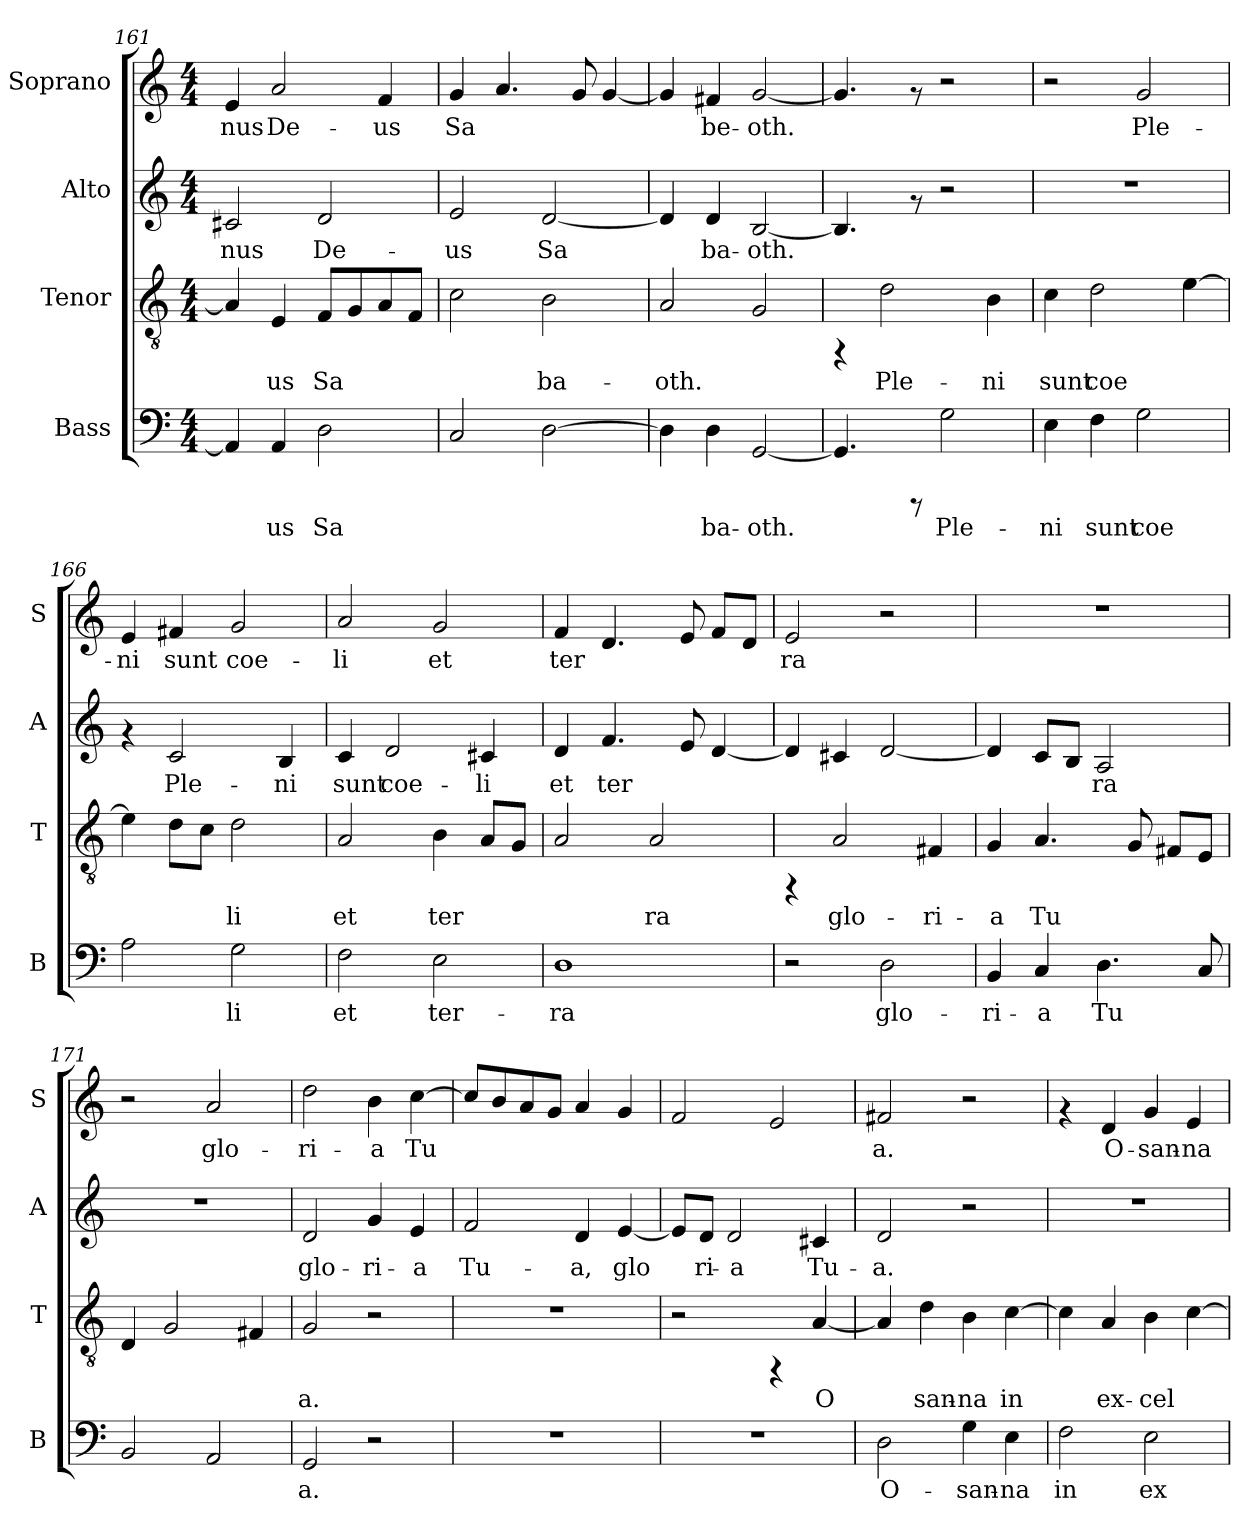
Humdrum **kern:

**kern	**text	**kern	**text	**kern	**text	**kern	**text
*part4	*part4	*part3	*part3	*part2	*part2	*part1	*part1
*staff4	*staff4	*staff3	*staff3	*staff2	*staff2	*staff1	*staff1
*I"Bass	*	*I"Tenor	*	*I"Alto	*	*I"Soprano	*
*I'B	*	*I'T	*	*I'A	*	*I'S	*
!!LO:PB:g=z
*clefF4	*	*clefGv2	*	*clefG2	*	*clefG2	*
*k[]	*	*k[]	*	*k[]	*	*k[]	*
*C:	*	*C:	*	*C:	*	*C:	*
*M4/4	*	*M4/4	*	*M4/4	*	*M4/4	*
=161	=161	=161	=161	=161	=161	=161	=161
!	!LO:LY:b:cj	!	!LO:LY:b:cj	!	!LO:LY:b:cj	!	!LO:LY:b:cj
4AA/]	--	4A/]	--	2c#X/	-nus	4e/	-nus
!	!LO:LY:b:cj	!	!LO:LY:b:cj	!	!	!	!LO:LY:b:cj
4AA/	-us	4E/	-us	.	.	2a/	De-
!	!LO:LY:b:cj	!	!LO:LY:b:cj	!	!LO:LY:b:cj	!	!
2D\	Sa-	8F/L	Sa-	2d/	De-	.	.
!	!	!	!LO:LY:b:cj	!	!	!	!
.	.	8G/	--	.	.	.	.
!	!	!	!LO:LY:b:cj	!	!	!	!LO:LY:b:cj
.	.	8A/	--	.	.	4f/	-us
!	!	!	!LO:LY:b:cj	!	!	!	!
.	.	8F/J	--	.	.	.	.
=162	=162	=162	=162	=162	=162	=162	=162
!	!LO:LY:b:cj	!	!LO:LY:b:cj	!	!LO:LY:b:cj	!	!LO:LY:b:cj
2C/	--	2c\	--	2e/	-us	4g/	Sa-
!	!	!	!	!	!	!	!LO:LY:b:cj
.	.	.	.	.	.	4.a/	--
!	!LO:LY:b:cj	!	!LO:LY:b:cj	!	!LO:LY:b:cj	!	!
[>2D\	--	2B\	-ba-	[<2d/	Sa-	.	.
!	!	!	!	!	!	!	!LO:LY:b:cj
.	.	.	.	.	.	8g/	--
!	!	!	!	!	!	!	!LO:LY:b:cj
.	.	.	.	.	.	[<4g/	--
=163	=163	=163	=163	=163	=163	=163	=163
!	!LO:LY:b:cj	!	!LO:LY:b:cj	!	!LO:LY:b:cj	!	!LO:LY:b:cj
4D\]	--	2A/	-oth.	4d/]	--	4g/]	--
!	!LO:LY:b:cj	!	!	!	!LO:LY:b:cj	!	!LO:LY:b:cj
4D\	-ba-	.	.	4d/	-ba-	4f#X/	-be-
!	!LO:LY:b:cj	!	!LO:LY:b:cj	!	!LO:LY:b:cj	!	!LO:LY:b:cj
[<2GG/	-oth.	2G/	.	[<2B/	-oth.	[<2g/	-oth.
=164	=164	=164	=164	=164	=164	=164	=164
!	!LO:LY:b:cj	!	!	!	!LO:LY:b:cj	!	!LO:LY:b:cj
4.GG/]	.	4rFF	.	4.B/]	.	4.g/]	.
!	!	!	!LO:LY:b:cj	!	!	!	!
.	.	2d\	Ple-	.	.	.	.
8rCCC	.	.	.	8rf	.	8rf	.
!	!LO:LY:b:cj	!	!	!	!	!	!
2G\	Ple-	.	.	2r	.	2r	.
!	!	!	!LO:LY:b:cj	!	!	!	!
.	.	4B\	-ni	.	.	.	.
=165	=165	=165	=165	=165	=165	=165	=165
!	!LO:LY:b:cj	!	!LO:LY:b:cj	!	!	!	!
4E\	-ni	4c\	sunt	1r	.	2r	.
!	!LO:LY:b:cj	!	!LO:LY:b:cj	!	!	!	!
4F\	sunt	2d\	coe-	.	.	.	.
!	!LO:LY:b:cj	!	!	!	!	!	!LO:LY:b:cj
2G\	coe-	.	.	.	.	2g/	Ple-
!	!	!	!LO:LY:b:cj	!	!	!	!
.	.	[>4e\	--	.	.	.	.
=166	=166	=166	=166	=166	=166	=166	=166
!	!LO:LY:b:cj	!	!LO:LY:b:cj	!	!	!	!LO:LY:b:cj
2A\	--	4e\]	--	4rf	.	4e/	-ni
!	!	!	!LO:LY:b:cj	!	!LO:LY:b:cj	!	!LO:LY:b:cj
.	.	8d\L	--	2c/	Ple-	4f#X/	sunt
!	!	!	!LO:LY:b:cj	!	!	!	!
.	.	8c\J	--	.	.	.	.
!	!LO:LY:b:cj	!	!LO:LY:b:cj	!	!	!	!LO:LY:b:cj
2G\	-li	2d\	-li	.	.	2g/	coe-
!	!	!	!	!	!LO:LY:b:cj	!	!
.	.	.	.	4B/	-ni	.	.
!!LO:LB:g=z
=167	=167	=167	=167	=167	=167	=167	=167
!	!LO:LY:b:cj	!	!LO:LY:b:cj	!	!LO:LY:b:cj	!	!LO:LY:b:cj
2F\	et	2A/	et	4c/	sunt	2a/	-li
!	!	!	!	!	!LO:LY:b:cj	!	!
.	.	.	.	2d/	coe-	.	.
!	!LO:LY:b:cj	!	!LO:LY:b:cj	!	!	!	!LO:LY:b:cj
2E\	ter-	4B\	ter-	.	.	2g/	et
!	!	!	!LO:LY:b:cj	!	!LO:LY:b:cj	!	!
.	.	8A/L	--	4c#X/	-li	.	.
!	!	!	!LO:LY:b:cj	!	!	!	!
.	.	8G/J	--	.	.	.	.
=168	=168	=168	=168	=168	=168	=168	=168
!	!LO:LY:b:cj	!	!LO:LY:b:cj	!	!LO:LY:b:cj	!	!LO:LY:b:cj
1D	-ra	2A/	--	4d/	et	4f/	ter-
!	!	!	!	!	!LO:LY:b:cj	!	!LO:LY:b:cj
.	.	.	.	4.f/	ter-	4.d/	--
!	!	!	!LO:LY:b:cj	!	!	!	!
.	.	2A/	-ra	.	.	.	.
!	!	!	!	!	!LO:LY:b:cj	!	!LO:LY:b:cj
.	.	.	.	8e/	--	8e/	--
!	!	!	!	!	!LO:LY:b:cj	!	!LO:LY:b:cj
.	.	.	.	[<4d/	--	8f/L	--
!	!	!	!	!	!	!	!LO:LY:b:cj
.	.	.	.	.	.	8d/J	--
=169	=169	=169	=169	=169	=169	=169	=169
!	!	!	!	!	!LO:LY:b:cj	!	!LO:LY:b:cj
2r	.	4rFF	.	4d/]	--	2e/	-ra
!	!	!	!LO:LY:b:cj	!	!LO:LY:b:cj	!	!
.	.	2A/	glo-	4c#X/	--	.	.
!	!LO:LY:b:cj	!	!	!	!LO:LY:b:cj	!	!
2D\	glo-	.	.	[<2d/	--	2r	.
!	!	!	!LO:LY:b:cj	!	!	!	!
.	.	4F#X/	-ri-	.	.	.	.
=170	=170	=170	=170	=170	=170	=170	=170
!	!LO:LY:b:cj	!	!LO:LY:b:cj	!	!LO:LY:b:cj	!	!
4BB/	-ri-	4G/	-a	4d/]	--	1r	.
!	!LO:LY:b:cj	!	!LO:LY:b:cj	!	!LO:LY:b:cj	!	!
4C/	-a	4.A/	Tu-	8c/L	--	.	.
!	!	!	!	!	!LO:LY:b:cj	!	!
.	.	.	.	8B/J	--	.	.
!	!LO:LY:b:cj	!	!	!	!LO:LY:b:cj	!	!
4.D\	Tu-	.	.	2A/	-ra	.	.
!	!	!	!LO:LY:b:cj	!	!	!	!
.	.	8G/	--	.	.	.	.
!	!	!	!LO:LY:b:cj	!	!	!	!
.	.	8F#X/L	--	.	.	.	.
!	!LO:LY:b:cj	!	!LO:LY:b:cj	!	!	!	!
8C/	--	8E/J	--	.	.	.	.
=171	=171	=171	=171	=171	=171	=171	=171
!	!LO:LY:b:cj	!	!LO:LY:b:cj	!	!	!	!
2BB/	--	4D/	--	1r	.	2r	.
!	!	!	!LO:LY:b:cj	!	!	!	!
.	.	2G/	--	.	.	.	.
!	!LO:LY:b:cj	!	!	!	!	!	!LO:LY:b:cj
2AA/	--	.	.	.	.	2a/	glo-
!	!	!	!LO:LY:b:cj	!	!	!	!
.	.	4F#X/	--	.	.	.	.
=172	=172	=172	=172	=172	=172	=172	=172
!	!LO:LY:b:cj	!	!LO:LY:b:cj	!	!LO:LY:b:cj	!	!LO:LY:b:cj
2GG/	-a.	2G/	-a.	2d/	glo-	2dd\	-ri-
!	!	!	!	!	!LO:LY:b:cj	!	!LO:LY:b:cj
2r	.	2r	.	4g/	-ri-	4b\	-a
!	!	!	!	!	!LO:LY:b:cj	!	!LO:LY:b:cj
.	.	.	.	4e/	-a	[>4cc\	Tu-
!!LO:PB:g=z
=173	=173	=173	=173	=173	=173	=173	=173
!	!	!	!	!	!LO:LY:b:cj	!	!LO:LY:b:cj
1r	.	1r	.	2f/	Tu-	8cc/L]	--
!	!	!	!	!	!	!	!LO:LY:b:cj
.	.	.	.	.	.	8b/	--
!	!	!	!	!	!	!	!LO:LY:b:cj
.	.	.	.	.	.	8a/	--
!	!	!	!	!	!	!	!LO:LY:b:cj
.	.	.	.	.	.	8g/J	--
!	!	!	!	!	!LO:LY:b:cj	!	!LO:LY:b:cj
.	.	.	.	4d/	-a,	4a/	--
!	!	!	!	!	!LO:LY:b:cj	!	!LO:LY:b:cj
.	.	.	.	[<4e/	glo-	4g/	--
=174	=174	=174	=174	=174	=174	=174	=174
!	!	!	!	!	!LO:LY:b:cj	!	!LO:LY:b:cj
1r	.	2r	.	8e/L]	--	2f/	--
!	!	!	!	!	!LO:LY:b:cj	!	!
.	.	.	.	8d/J	-ri-	.	.
!	!	!	!	!	!LO:LY:b:cj	!	!
.	.	.	.	2d/	-a	.	.
!	!	!	!	!	!	!	!LO:LY:b:cj
.	.	4rFF	.	.	.	2e/	--
!	!	!	!LO:LY:b:cj	!	!LO:LY:b:cj	!	!
.	.	[<4A/	O-	4c#X/	Tu-	.	.
=175	=175	=175	=175	=175	=175	=175	=175
!	!LO:LY:b:cj	!	!LO:LY:b:cj	!	!LO:LY:b:cj	!	!LO:LY:b:cj
2D\	O-	4A/]	--	2d/	-a.	2f#X/	-a.
!	!	!	!LO:LY:b:cj	!	!	!	!
.	.	4d\	-san-	.	.	.	.
!	!LO:LY:b:cj	!	!LO:LY:b:cj	!	!	!	!
4G\	-san-	4B\	-na	2r	.	2r	.
!	!LO:LY:b:cj	!	!LO:LY:b:cj	!	!	!	!
4E\	-na	[>4c\	in	.	.	.	.
=176	=176	=176	=176	=176	=176	=176	=176
!	!LO:LY:b:cj	!	!LO:LY:b:cj	!	!	!	!
2F\	in	4c\]	.	1r	.	4rf	.
!	!	!	!LO:LY:b:cj	!	!	!	!LO:LY:b:cj
.	.	4A/	ex-	.	.	4d/	O-
!	!LO:LY:b:cj	!	!LO:LY:b:cj	!	!	!	!LO:LY:b:cj
2E\	ex-	4B\	-cel-	.	.	4g/	-san-
!	!	!	!LO:LY:b:cj	!	!	!	!LO:LY:b:cj
.	.	[>4c\	--	.	.	4e/	-na
=	=	=	=	=	=	=	=
*-	*-	*-	*-	*-	*-	*-	*-
